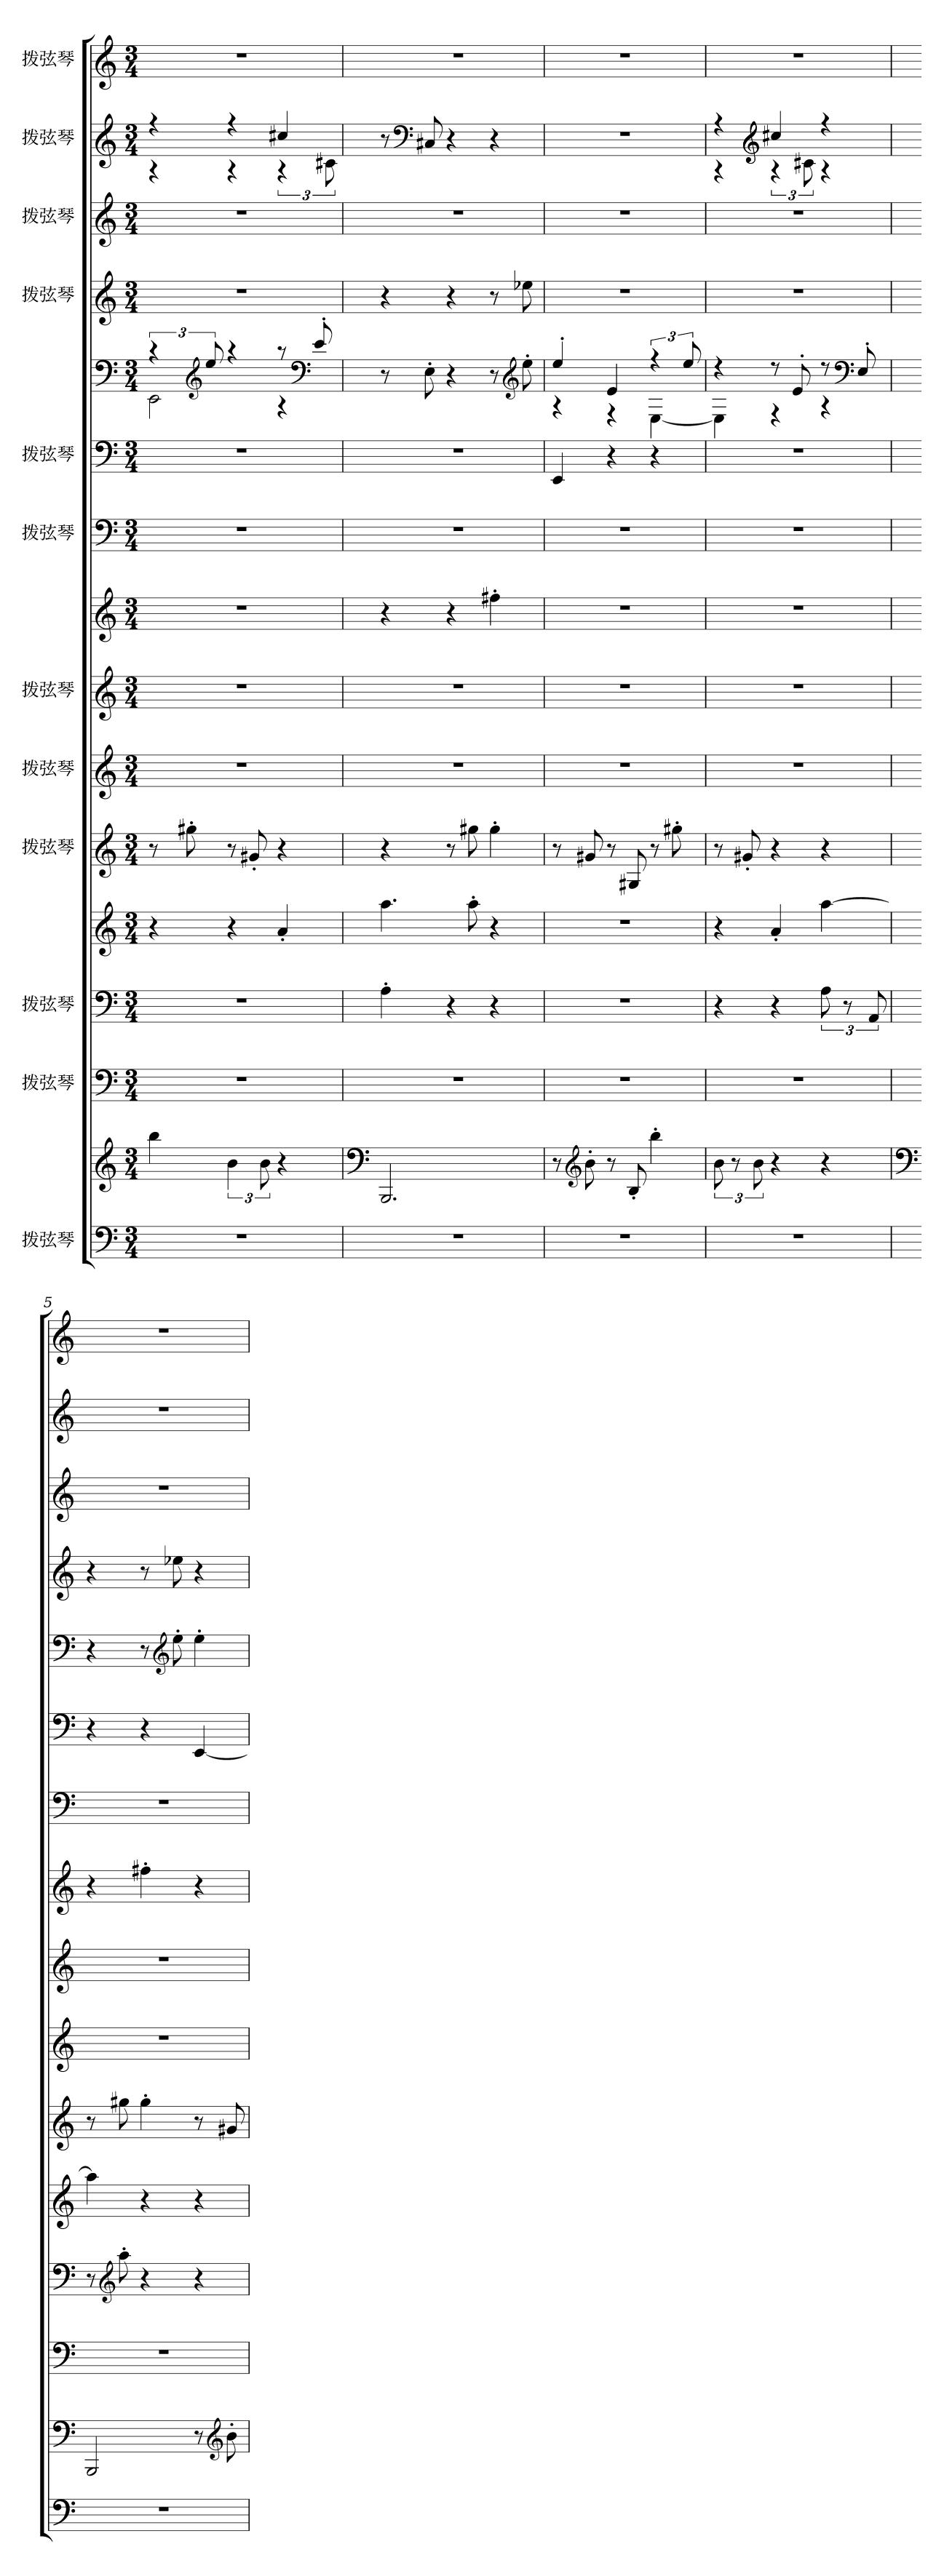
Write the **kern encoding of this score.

**kern	**kern	**kern	**kern	**kern	**kern	**kern	**kern	**kern	**kern	**kern	**kern	**kern	**kern	**kern	**kern
*part12	*part12	*part11	*part10	*part10	*part9	*part8	*part7	*part7	*part6	*part5	*part5	*part4	*part3	*part2	*part1
*staff16	*staff15	*staff14	*staff13	*staff12	*staff11	*staff10	*staff9	*staff8	*staff7	*staff6	*staff5	*staff4	*staff3	*staff2	*staff1
*I"拨弦琴	*	*I"拨弦琴	*I"拨弦琴	*	*I"拨弦琴	*I"拨弦琴	*I"拨弦琴	*	*I"拨弦琴	*I"拨弦琴	*	*I"拨弦琴	*I"拨弦琴	*I"拨弦琴	*I"拨弦琴
*clefF4	*clefG2	*clefF4	*clefF4	*clefG2	*clefG2	*clefG2	*clefG2	*clefG2	*clefF4	*clefF4	*clefF4	*clefG2	*clefG2	*clefG2	*clefG2
*k[]	*k[]	*k[]	*k[]	*k[]	*k[]	*k[]	*k[]	*k[]	*k[]	*k[]	*k[]	*k[]	*k[]	*k[]	*k[]
*M3/4	*M3/4	*M3/4	*M3/4	*M3/4	*M3/4	*M3/4	*M3/4	*M3/4	*M3/4	*M3/4	*M3/4	*M3/4	*M3/4	*M3/4	*M3/4
*MM140	*MM140	*MM140	*MM140	*MM140	*MM140	*MM140	*MM140	*MM140	*MM140	*MM140	*MM140	*MM140	*MM140	*MM140	*MM140
=1	=1	=1	=1	=1	=1	=1	=1	=1	=1	=1	=1	=1	=1	=1	=1
*	*	*	*	*	*	*	*	*	*	*	*^	*	*	*^	*
2.r	4bb\	2.r	2.r	4r	8r	2.r	2.r	2.r	2.r	2.r	6r	2EE\	2.r	2.r	4r	4r	2.r
.	.	.	.	.	8gg#X'\	.	.	.	.	.	.	.	.	.	.	.	.
*	*	*	*	*	*	*	*	*	*	*	*clefG2	*	*	*	*	*	*
.	.	.	.	.	.	.	.	.	.	.	12ee/	.	.	.	.	.	.
.	6b\	.	.	4r	8r	.	.	.	.	.	4r	.	.	.	4r	4r	.
.	.	.	.	.	8g#X'/	.	.	.	.	.	.	.	.	.	.	.	.
.	12b\	.	.	.	.	.	.	.	.	.	.	.	.	.	.	.	.
.	4r	.	.	4a'/	4r	.	.	.	.	.	8r	4r	.	.	4cc#X/	6r	.
*	*	*	*	*	*	*	*	*	*	*	*clefF4	*	*	*	*	*	*
.	.	.	.	.	.	.	.	.	.	.	8e'/	.	.	.	.	.	.
.	.	.	.	.	.	.	.	.	.	.	.	.	.	.	.	12c#X\	.
*	*	*	*	*	*	*	*	*	*	*	*v	*v	*	*	*v	*v	*
=2	=2	=2	=2	=2	=2	=2	=2	=2	=2	=2	=2	=2	=2	=2	=2
*	*clefF4	*	*	*	*	*	*	*	*	*	*	*	*	*	*
2.r	2.BBB/	2.r	4A'\	4.aa\	4r	2.r	2.r	4r	2.r	2.r	8r	4r	2.r	8r	2.r
*	*	*	*	*	*	*	*	*	*	*	*	*	*	*clefF4	*
.	.	.	.	.	.	.	.	.	.	.	8E'\	.	.	8C#X/	.
.	.	.	4r	.	8r	.	.	4r	.	.	4r	4r	.	4r	.
.	.	.	.	8aa'\	8gg#X\	.	.	.	.	.	.	.	.	.	.
.	.	.	4r	4r	4gg#'\	.	.	4ff#X'\	.	.	8r	8r	.	4r	.
*	*	*	*	*	*	*	*	*	*	*	*clefG2	*	*	*	*
.	.	.	.	.	.	.	.	.	.	.	8ee'\	8ee-X\	.	.	.
=3	=3	=3	=3	=3	=3	=3	=3	=3	=3	=3	=3	=3	=3	=3	=3
*	*	*	*	*	*	*	*	*	*	*	*^	*	*	*	*
2.r	8r	2.r	2.r	2.r	8r	2.r	2.r	2.r	2.r	4EE/	4ee'/	4r	2.r	2.r	2.r	2.r
*	*clefG2	*	*	*	*	*	*	*	*	*	*	*	*	*	*	*
.	8b'\	.	.	.	8g#X/	.	.	.	.	.	.	.	.	.	.	.
.	8r	.	.	.	8r	.	.	.	.	4r	4e/	4r	.	.	.	.
.	8B'/	.	.	.	8G#X/	.	.	.	.	.	.	.	.	.	.	.
.	4bb'\	.	.	.	8r	.	.	.	.	4r	6r	[4E\	.	.	.	.
.	.	.	.	.	8gg#X'\	.	.	.	.	.	.	.	.	.	.	.
.	.	.	.	.	.	.	.	.	.	.	12ee/	.	.	.	.	.
!!LO:PB:g=z
=4	=4	=4	=4	=4	=4	=4	=4	=4	=4	=4	=4	=4	=4	=4	=4	=4
*	*	*	*	*	*	*	*	*	*	*	*	*	*	*	*^	*
2.r	12b\	2.r	4r	4r	8r	2.r	2.r	2.r	2.r	2.r	4r	4E\]	2.r	2.r	4r	4r	2.r
.	12r	.	.	.	.	.	.	.	.	.	.	.	.	.	.	.	.
.	.	.	.	.	8g#X'/	.	.	.	.	.	.	.	.	.	.	.	.
.	12b\	.	.	.	.	.	.	.	.	.	.	.	.	.	.	.	.
*	*	*	*	*	*	*	*	*	*	*	*	*	*	*	*clefG2	*	*
.	4r	.	4r	4a'/	4r	.	.	.	.	.	8r	4r	.	.	4cc#X/	6r	.
.	.	.	.	.	.	.	.	.	.	.	8e'/	.	.	.	.	.	.
.	.	.	.	.	.	.	.	.	.	.	.	.	.	.	.	12c#X\	.
.	4r	.	12A\	[4aa\	4r	.	.	.	.	.	8r	4r	.	.	4r	4r	.
.	.	.	12r	.	.	.	.	.	.	.	.	.	.	.	.	.	.
*	*	*	*	*	*	*	*	*	*	*	*clefF4	*	*	*	*	*	*
.	.	.	.	.	.	.	.	.	.	.	8E'/	.	.	.	.	.	.
.	.	.	12AA/	.	.	.	.	.	.	.	.	.	.	.	.	.	.
*	*	*	*	*	*	*	*	*	*	*	*v	*v	*	*	*v	*v	*
=5	=5	=5	=5	=5	=5	=5	=5	=5	=5	=5	=5	=5	=5	=5	=5
*	*clefF4	*	*	*	*	*	*	*	*	*	*	*	*	*	*
2.r	2BBB/	2.r	8r	4aa\]	8r	2.r	2.r	4r	2.r	4r	4r	4r	2.r	2.r	2.r
*	*	*	*clefG2	*	*	*	*	*	*	*	*	*	*	*	*
.	.	.	8aa'\	.	8gg#X\	.	.	.	.	.	.	.	.	.	.
.	.	.	4r	4r	4gg#'\	.	.	4ff#X'\	.	4r	8r	8r	.	.	.
*	*	*	*	*	*	*	*	*	*	*	*clefG2	*	*	*	*
.	.	.	.	.	.	.	.	.	.	.	8ee'\	8ee-X\	.	.	.
.	8r	.	4r	4r	8r	.	.	4r	.	[4EE/	4ee'\	4r	.	.	.
*	*clefG2	*	*	*	*	*	*	*	*	*	*	*	*	*	*
.	8b'\	.	.	.	8g#X/	.	.	.	.	.	.	.	.	.	.
=	=	=	=	=	=	=	=	=	=	=	=	=	=	=	=
*-	*-	*-	*-	*-	*-	*-	*-	*-	*-	*-	*-	*-	*-	*-	*-
